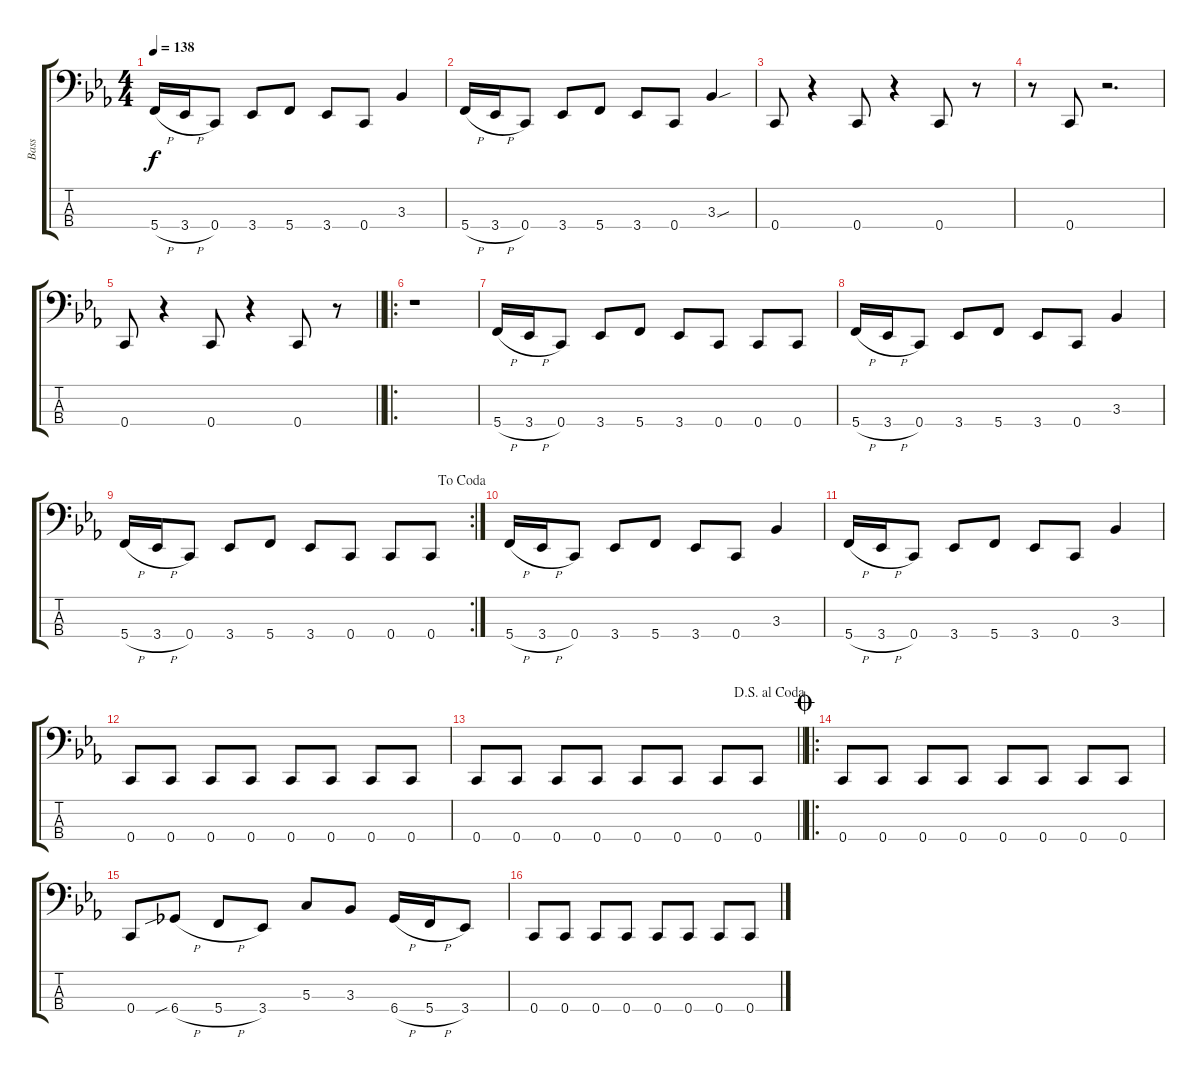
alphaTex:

\track ("Bass" "Bass") {instrument electricbassfinger}
\staff {score tabs}
\tuning (F2 C2 G1 C1) {hide}
\ts (4 4)
\tempo 138
\clef f4
\ks eb
5.4{h}.16{dy f} 3.4{h}.16 0.4.8 3.4.8 5.4.8 3.4.8 0.4.8 3.3.4 |
5.4{h}.16 3.4{h}.16 0.4.8 3.4.8 5.4.8 3.4.8 0.4.8 3.3{sou}.4 |
0.4.8 r.4 0.4.8 r.4 0.4.8 r.8 |
r.8 0.4.8 r.2{d} |
\barLineRight lightlight
0.4.8 r.4 0.4.8 r.4 0.4.8 r.8 |
\ro
r.1 |
5.4{h}.16 3.4{h}.16 0.4.8 3.4.8 5.4.8 3.4.8 0.4.8 0.4.8 0.4.8 |
5.4{h}.16 3.4{h}.16 0.4.8 3.4.8 5.4.8 3.4.8 0.4.8 3.3.4 |
\rc 2
\jump dacoda
5.4{h}.16 3.4{h}.16 0.4.8 3.4.8 5.4.8 3.4.8 0.4.8 0.4.8 0.4.8 |
5.4{h}.16 3.4{h}.16 0.4.8 3.4.8 5.4.8 3.4.8 0.4.8 3.3.4 |
5.4{h}.16 3.4{h}.16 0.4.8 3.4.8 5.4.8 3.4.8 0.4.8 3.3.4 |
0.4.8 0.4.8 0.4.8 0.4.8 0.4.8 0.4.8 0.4.8 0.4.8 |
\jump dalsegnoalcoda
\barLineRight lightlight
0.4.8 0.4.8 0.4.8 0.4.8 0.4.8 0.4.8 0.4.8 0.4.8 |
\ro
\jump coda
0.4.8 0.4.8 0.4.8 0.4.8 0.4.8 0.4.8 0.4.8 0.4.8 |
0.4.8 6.4{sib h}.8 5.4{h}.8 3.4.8 5.3.8 3.3.8 6.4{h}.16 5.4{h}.16 3.4.8 |
0.4.8 0.4.8 0.4.8 0.4.8 0.4.8 0.4.8 0.4.8 0.4.8
